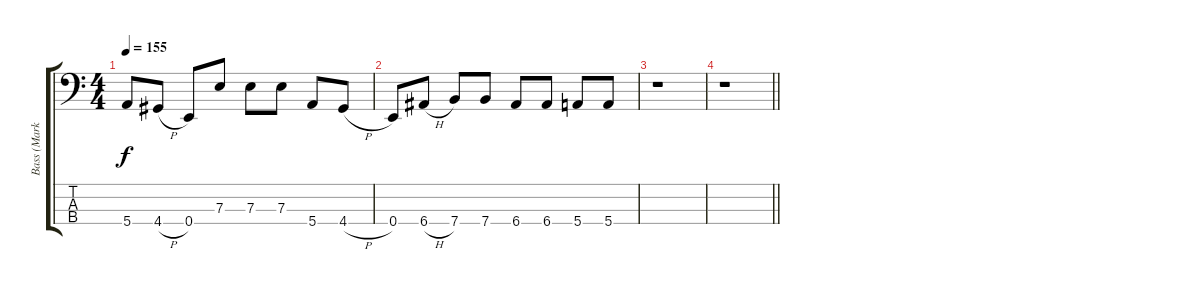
\track ("Bass (Mark)" "Bass (Mark") {instrument electricbasspick}
\staff {score tabs}
\tuning (G2 D2 A1 E1) {hide}
\ts (4 4)
\tempo 155
\clef f4
\ks c
5.4.8{dy f} 4.4{h}.8 0.4.8 7.3.8 7.3.8 7.3.8 5.4.8 4.4{h}.8 |
0.4.8 6.4{h}.8 7.4.8 7.4.8 6.4.8 6.4.8 5.4.8 5.4.8 |
r.1 |
\barLineRight lightlight
r.1
